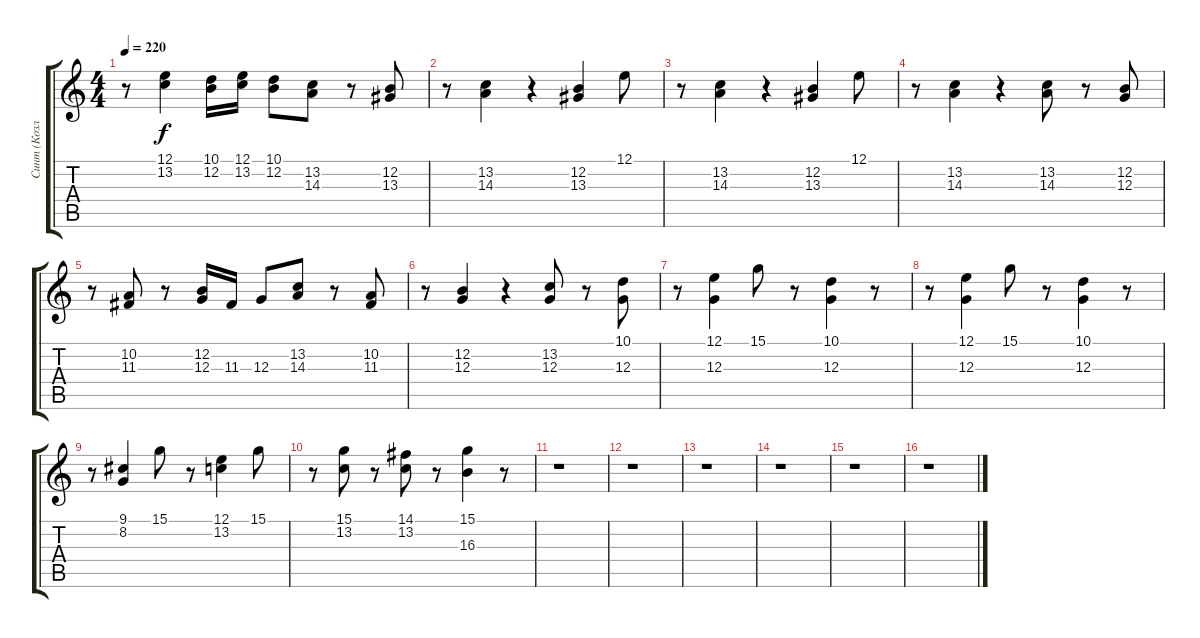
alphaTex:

\track ("Синт (Козлов)" "Синт (Козл") {instrument trombone}
\staff {score tabs}
\tuning (E4 B3 G3 D3 A2 E2) {hide}
\ts (4 4)
\tempo 220
\clef g2
\ks c
r.8{dy f} (12.1 13.2).4 (10.1 12.2).16 (12.1 13.2).16 (10.1 12.2).8 (13.2 14.3).8 r.8 (12.2 13.3).8 |
r.8 (13.2 14.3).4 r.4 (12.2 13.3).4 12.1.8 |
r.8 (13.2 14.3).4 r.4 (12.2 13.3).4 12.1.8 |
r.8 (13.2 14.3).4 r.4 (13.2 14.3).8 r.8 (12.2 12.3).8 |
r.8 (10.2 11.3).8 r.8 (12.2 12.3).16 11.3.16 12.3.8 (13.2 14.3).8 r.8 (10.2 11.3).8 |
r.8 (12.2 12.3).4 r.4 (13.2 12.3).8 r.8 (10.1 12.3).8 |
r.8 (12.1 12.3).4 15.1.8 r.8 (10.1 12.3).4 r.8 |
r.8 (12.1 12.3).4 15.1.8 r.8 (10.1 12.3).4 r.8 |
r.8 (9.1 8.2).4 15.1.8 r.8 (12.1 13.2).4 15.1.8 |
r.8 (15.1 13.2).8 r.8 (14.1 13.2).8 r.8 (15.1 16.3).4 r.8 |
r.1 |
r.1 |
r.1 |
r.1 |
r.1 |
r.1
